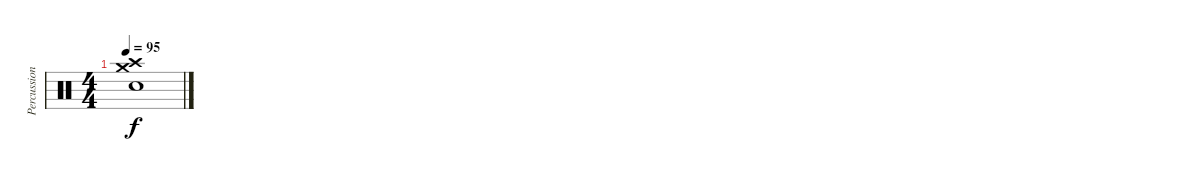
\track ("Percussion" "Percussion") {instrument percussion}
\staff {score}
\articulation defaults
\ts (4 4)
\tempo 95
\clef neutral
\ks c
("Crash medium (hit)" "Snare (hit) 2" "Crash high (hit)").1{dy f}
